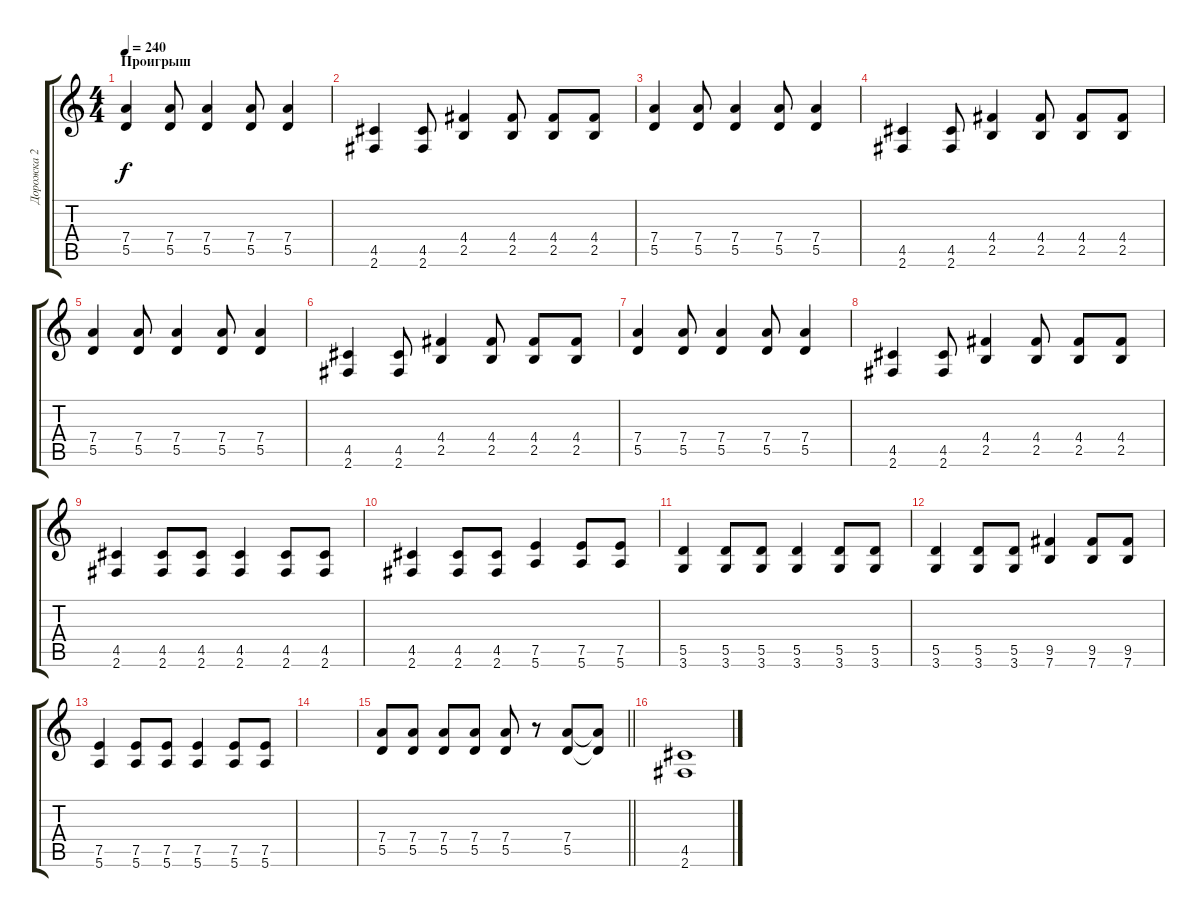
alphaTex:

\track ("Дорожка 2" "Дорожка 2") {instrument overdrivenguitar}
\staff {score tabs}
\tuning (E4 B3 G3 D3 A2 E2) {hide}
\ts (4 4)
\section ("" "Проигрыш")
\tempo 240
\clef g2
\ks c
(7.4 5.5).4{dy f} (7.4 5.5).8 (7.4 5.5).4 (7.4 5.5).8 (7.4 5.5).4 |
(4.5 2.6).4 (4.5 2.6).8 (4.4 2.5).4 (4.4 2.5).8 (4.4 2.5).8 (4.4 2.5).8 |
(7.4 5.5).4 (7.4 5.5).8 (7.4 5.5).4 (7.4 5.5).8 (7.4 5.5).4 |
(4.5 2.6).4 (4.5 2.6).8 (4.4 2.5).4 (4.4 2.5).8 (4.4 2.5).8 (4.4 2.5).8 |
(7.4 5.5).4 (7.4 5.5).8 (7.4 5.5).4 (7.4 5.5).8 (7.4 5.5).4 |
(4.5 2.6).4 (4.5 2.6).8 (4.4 2.5).4 (4.4 2.5).8 (4.4 2.5).8 (4.4 2.5).8 |
(7.4 5.5).4 (7.4 5.5).8 (7.4 5.5).4 (7.4 5.5).8 (7.4 5.5).4 |
(4.5 2.6).4 (4.5 2.6).8 (4.4 2.5).4 (4.4 2.5).8 (4.4 2.5).8 (4.4 2.5).8 |
(4.5 2.6).4 (4.5 2.6).8 (4.5 2.6).8 (4.5 2.6).4 (4.5 2.6).8 (4.5 2.6).8 |
(4.5 2.6).4 (4.5 2.6).8 (4.5 2.6).8 (7.5 5.6).4 (7.5 5.6).8 (7.5 5.6).8 |
(5.5 3.6).4 (5.5 3.6).8 (5.5 3.6).8 (5.5 3.6).4 (5.5 3.6).8 (5.5 3.6).8 |
(5.5 3.6).4 (5.5 3.6).8 (5.5 3.6).8 (9.5 7.6).4 (9.5 7.6).8 (9.5 7.6).8 |
(7.5 5.6).4 (7.5 5.6).8 (7.5 5.6).8 (7.5 5.6).4 (7.5 5.6).8 (7.5 5.6).8 |
|
\barLineRight lightlight
(7.4 5.5).8 (7.4 5.5).8 (7.4 5.5).8 (7.4 5.5).8 (7.4 5.5).8 r.8 (7.4 5.5).8 (7.4{t} 5.5{t}).8 |
(4.5 2.6).1
